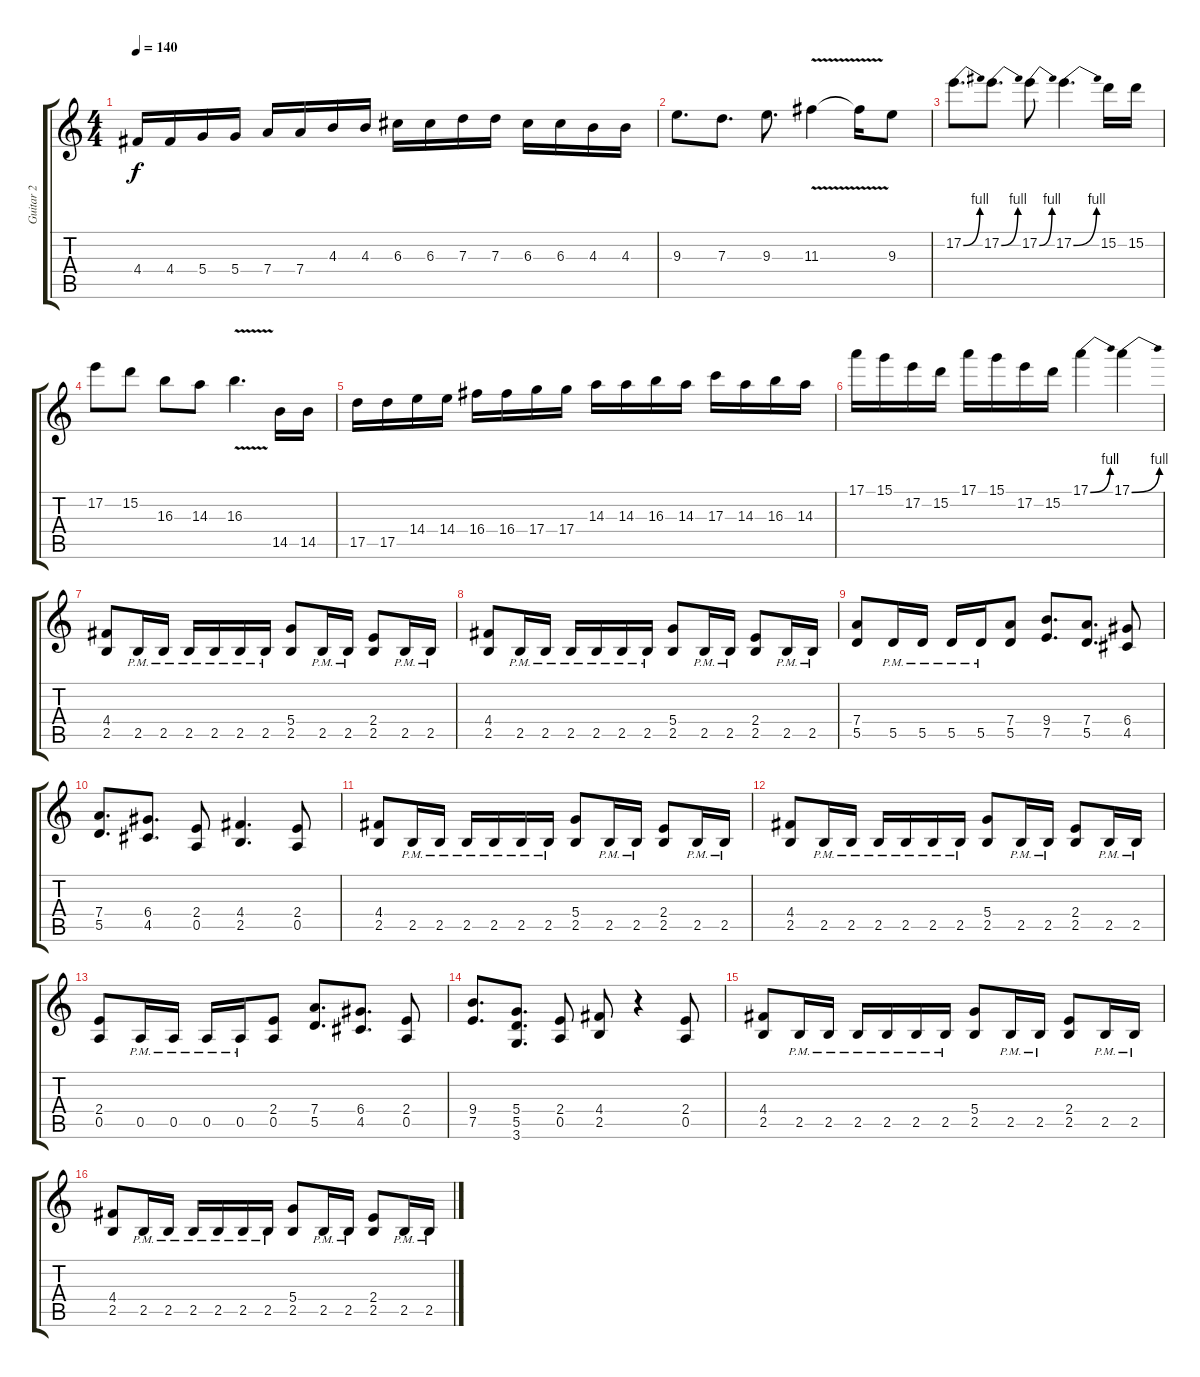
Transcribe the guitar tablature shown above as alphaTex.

\track ("Guitar 2" "Guitar 2") {instrument distortionguitar}
\staff {score tabs}
\tuning (E4 B3 G3 D3 A2 E2) {hide}
\ts (4 4)
\tempo 140
\clef g2
\ks c
4.4.16{dy f} 4.4.16 5.4.16 5.4.16 7.4.16 7.4.16 4.3.16 4.3.16 6.3.16 6.3.16 7.3.16 7.3.16 6.3.16 6.3.16 4.3.16 4.3.16 |
9.3.8{d} 7.3.8{d} 9.3.8{d} 11.3{v}.4 11.3{t}.16 9.3.8 |
17.2{be (bend 0 0 60 4)}.8{d} 17.2{be (bend 0 0 60 4)}.8{d} 17.2{be (bend 0 0 60 4)}.8 17.2{be (bend 0 0 60 4)}.4{d} 15.2.16 15.2.16 |
17.2.8 15.2.8 16.3.8 14.3.8 16.3{v}.4{d} 14.5.16 14.5.16 |
17.5.16 17.5.16 14.4.16 14.4.16 16.4.16 16.4.16 17.4.16 17.4.16 14.3.16 14.3.16 16.3.16 14.3.16 17.3.16 14.3.16 16.3.16 14.3.16 |
17.1.16 15.1.16 17.2.16 15.2.16 17.1.16 15.1.16 17.2.16 15.2.16 17.1{be (bend 0 0 60 4)}.4 17.1{be (bend 0 0 60 4)}.4 |
(4.4 2.5).8{volume 9 balance 2} 2.5{pm}.16 2.5{pm}.16 2.5{pm}.16 2.5{pm}.16 2.5{pm}.16 2.5{pm}.16 (5.4 2.5).8 2.5{pm}.16 2.5{pm}.16 (2.4 2.5).8 2.5{pm}.16 2.5{pm}.16 |
(4.4 2.5).8 2.5{pm}.16 2.5{pm}.16 2.5{pm}.16 2.5{pm}.16 2.5{pm}.16 2.5{pm}.16 (5.4 2.5).8 2.5{pm}.16 2.5{pm}.16 (2.4 2.5).8 2.5{pm}.16 2.5{pm}.16 |
(7.4 5.5).8 5.5{pm}.16 5.5{pm}.16 5.5{pm}.16 5.5{pm}.16 (7.4 5.5).8 (9.4 7.5).8{d} (7.4 5.5).8{d} (6.4 4.5).8 |
(7.4 5.5).8{d} (6.4 4.5).8{d} (2.4 0.5).8 (4.4 2.5).4{d} (2.4 0.5).8 |
(4.4 2.5).8 2.5{pm}.16 2.5{pm}.16 2.5{pm}.16 2.5{pm}.16 2.5{pm}.16 2.5{pm}.16 (5.4 2.5).8 2.5{pm}.16 2.5{pm}.16 (2.4 2.5).8 2.5{pm}.16 2.5{pm}.16 |
(4.4 2.5).8 2.5{pm}.16 2.5{pm}.16 2.5{pm}.16 2.5{pm}.16 2.5{pm}.16 2.5{pm}.16 (5.4 2.5).8 2.5{pm}.16 2.5{pm}.16 (2.4 2.5).8 2.5{pm}.16 2.5{pm}.16 |
(2.4 0.5).8 0.5{pm}.16 0.5{pm}.16 0.5{pm}.16 0.5{pm}.16 (2.4 0.5).8 (7.4 5.5).8{d} (6.4 4.5).8{d} (2.4 0.5).8 |
(9.4 7.5).8{d} (5.4 5.5 3.6).8{d} (2.4 0.5).8 (4.4 2.5).8 r.4 (2.4 0.5).8 |
(4.4 2.5).8 2.5{pm}.16 2.5{pm}.16 2.5{pm}.16 2.5{pm}.16 2.5{pm}.16 2.5{pm}.16 (5.4 2.5).8 2.5{pm}.16 2.5{pm}.16 (2.4 2.5).8 2.5{pm}.16 2.5{pm}.16 |
(4.4 2.5).8 2.5{pm}.16 2.5{pm}.16 2.5{pm}.16 2.5{pm}.16 2.5{pm}.16 2.5{pm}.16 (5.4 2.5).8 2.5{pm}.16 2.5{pm}.16 (2.4 2.5).8 2.5{pm}.16 2.5{pm}.16
